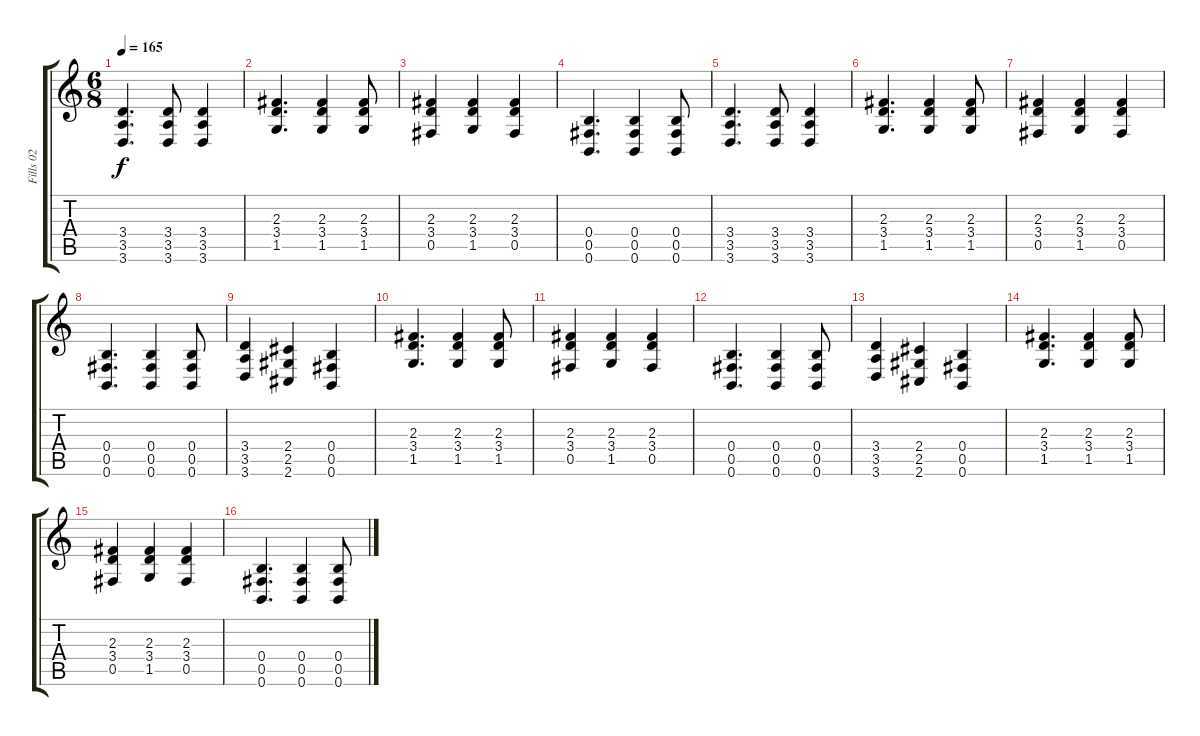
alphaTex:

\track ("Fills 02" "Fills 02") {instrument overdrivenguitar}
\staff {score tabs}
\tuning (Db4 Ab3 E3 B2 Gb2 B1) {hide}
\ts (6 8)
\tempo 165
\clef g2
\ks c
(3.4 3.5 3.6).4{d dy f} (3.4 3.5 3.6).8 (3.4 3.5 3.6).4 |
(2.3 3.4 1.5).4{d} (2.3 3.4 1.5).4 (2.3 3.4 1.5).8 |
(2.3 3.4 0.5).4 (2.3 3.4 1.5).4 (2.3 3.4 0.5).4 |
(0.4 0.5 0.6).4{d} (0.4 0.5 0.6).4 (0.4 0.5 0.6).8 |
(3.4 3.5 3.6).4{d} (3.4 3.5 3.6).8 (3.4 3.5 3.6).4 |
(2.3 3.4 1.5).4{d} (2.3 3.4 1.5).4 (2.3 3.4 1.5).8 |
(2.3 3.4 0.5).4 (2.3 3.4 1.5).4 (2.3 3.4 0.5).4 |
(0.4 0.5 0.6).4{d} (0.4 0.5 0.6).4 (0.4 0.5 0.6).8 |
(3.4 3.5 3.6).4 (2.4 2.5 2.6).4 (0.4 0.5 0.6).4 |
(2.3 3.4 1.5).4{d} (2.3 3.4 1.5).4 (2.3 3.4 1.5).8 |
(2.3 3.4 0.5).4 (2.3 3.4 1.5).4 (2.3 3.4 0.5).4 |
(0.4 0.5 0.6).4{d} (0.4 0.5 0.6).4 (0.4 0.5 0.6).8 |
(3.4 3.5 3.6).4 (2.4 2.5 2.6).4 (0.4 0.5 0.6).4 |
(2.3 3.4 1.5).4{d} (2.3 3.4 1.5).4 (2.3 3.4 1.5).8 |
(2.3 3.4 0.5).4 (2.3 3.4 1.5).4 (2.3 3.4 0.5).4 |
(0.4 0.5 0.6).4{d} (0.4 0.5 0.6).4 (0.4 0.5 0.6).8
